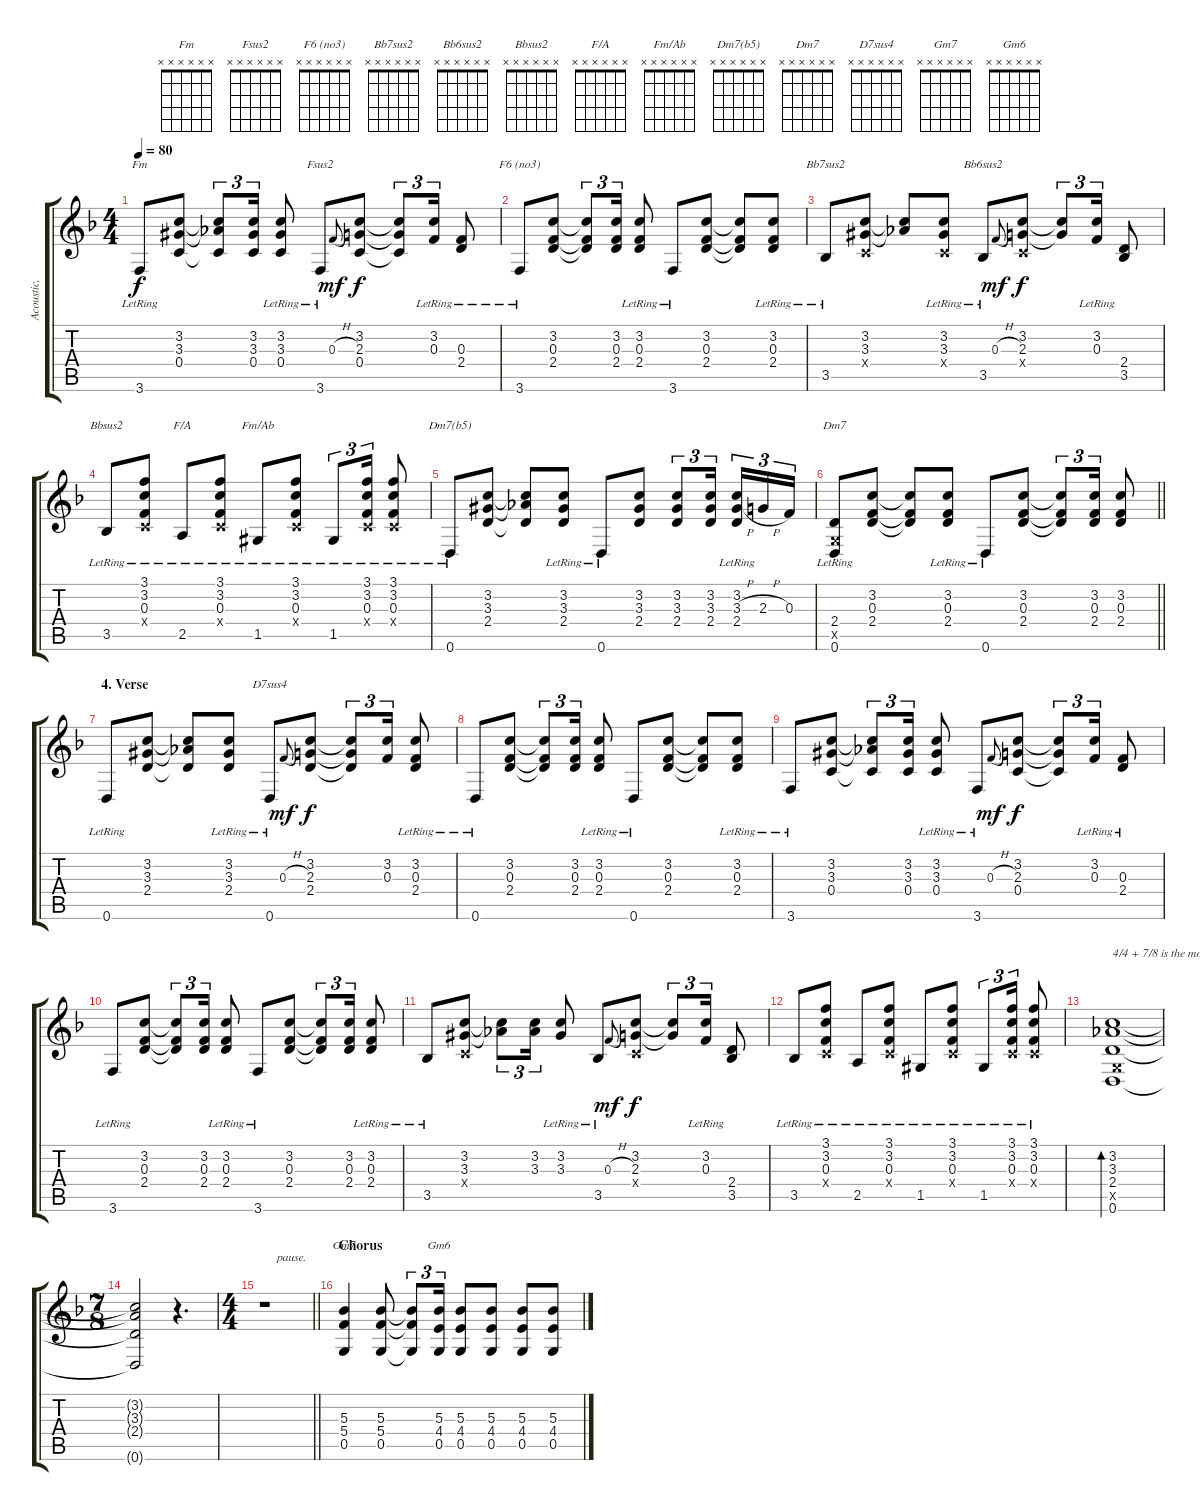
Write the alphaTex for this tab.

\track ("Acoustic, steel-stringed: main" "Acoustic, ") {instrument acousticguitarsteel}
\staff {score tabs}
\tuning (D4 A3 F3 C3 G2 D2) {hide}
\chord ("Fm" x x x x x x)
\chord ("Fsus2" x x x x x x)
\chord ("F6 (no3)" x x x x x x)
\chord ("Bb7sus2" x x x x x x)
\chord ("Bb6sus2" x x x x x x)
\chord ("Bbsus2" x x x x x x)
\chord ("F/A" x x x x x x)
\chord ("Fm/Ab" x x x x x x)
\chord ("Dm7(b5)" x x x x x x)
\chord ("Dm7" x x x x x x)
\chord ("D7sus4" x x x x x x)
\chord ("Gm7" x x x x x x)
\chord ("Gm6" x x x x x x)
\ts (4 4)
\tempo 80
\clef g2
\ks dminor
3.6{lr}.8{ch "Fm" dy f} (3.2 3.3{acc #} 0.4).8 (3.2{t} 3.3{t} 0.4{t}).8{tu (3 2)} (3.2 3.3{acc #} 0.4).16{tu (3 2)} (3.2{lr} 3.3{acc #} 0.4{lr}).8 3.6{lr}.8{ch "Fsus2"} 0.3{h}.8{gr onbeat dy mf} (3.2 2.3 0.4).8{dy f} (3.2{t} 2.3{t} 0.4{t}).8{tu (3 2)} (3.2{lr} 0.3).16{tu (3 2)} (0.3{lr} 2.4{lr}).8 |
3.6{lr}.8{ch "F6 (no3)"} (3.2 0.3 2.4).8 (3.2{t} 0.3{t} 2.4{t}).8{tu (3 2)} (3.2 0.3 2.4).16{tu (3 2)} (3.2{lr} 0.3{lr} 2.4{lr}).8 3.6{lr}.8 (3.2 0.3 2.4).8 (3.2{t} 0.3{t} 2.4{t}).8 (3.2{lr} 0.3{lr} 2.4{lr}).8 |
3.5{lr}.8{ch "Bb7sus2"} (3.2 3.3{acc #} 0.4{x}).8 (3.2{t} 3.3{t}).8 (3.2{lr} 3.3{lr acc #} 0.4{x}).8 3.5{lr}.8{ch "Bb6sus2"} 0.3{h}.8{gr onbeat dy mf} (3.2 2.3 0.4{x}).8{dy f} (3.2{t} 2.3{t}).8{tu (3 2)} (3.2{lr} 0.3{lr}).16{tu (3 2)} (2.4 3.5).8 |
3.5{lr}.8{ch "Bbsus2"} (3.1{lr} 3.2{lr} 0.3{lr} 0.4{x}).8 2.5{lr}.8{ch "F/A"} (3.1{lr} 3.2{lr} 0.3{lr} 0.4{x}).8 1.5{lr acc #}.8{ch "Fm/Ab"} (3.1{lr} 3.2{lr} 0.3{lr} 0.4{x}).8 1.5{lr acc #}.8{tu (3 2)} (3.1{lr} 3.2{lr} 0.3{lr} 0.4{x}).16{tu (3 2)} (3.1{lr} 3.2{lr} 0.3{lr} 0.4{x}).8 |
0.6{lr}.8{ch "Dm7(b5)"} (3.2 3.3{acc #} 2.4).8 (3.2{t} 3.3{t} 2.4{t}).8 (3.2{lr} 3.3{lr acc #} 2.4{lr}).8 0.6{lr}.8 (3.2 3.3{acc #} 2.4).8 (3.2 3.3{acc #} 2.4).8{tu (3 2)} (3.2 3.3{acc #} 2.4).16{tu (3 2) beam splitsecondary} (3.2{lr} 3.3{h lr acc #} 2.4{lr}).16{tu (3 2)} 2.3{h}.16{tu (3 2)} 0.3.16{tu (3 2)} |
\barLineRight lightlight
(2.4 0.5{x} 0.6{lr}).8{ch "Dm7"} (3.2 0.3 2.4).8 (3.2{t} 0.3{t} 2.4{t}).8 (3.2{lr} 0.3{lr} 2.4{lr}).8 0.6{lr}.8 (3.2 0.3 2.4).8 (3.2{t} 0.3{t} 2.4{t}).8{tu (3 2)} (3.2 0.3 2.4).16{tu (3 2)} (3.2 0.3 2.4).8 |
\section ("" "4. Verse")
0.6{lr}.8 (3.2 3.3{acc #} 2.4).8 (3.2{t} 3.3{t} 2.4{t}).8 (3.2{lr} 3.3{lr acc #} 2.4{lr}).8 0.6{lr}.8{ch "D7sus4"} 0.3{h}.8{gr onbeat dy mf} (3.2 2.3 2.4).8{dy f} (3.2{t} 2.3{t} 2.4{t}).8{tu (3 2)} (3.2 0.3).16{tu (3 2)} (3.2{lr} 0.3{lr} 2.4).8 |
0.6{lr}.8 (3.2 0.3 2.4).8 (3.2{t} 0.3{t} 2.4{t}).8{tu (3 2)} (3.2 0.3 2.4).16{tu (3 2)} (3.2{lr} 0.3{lr} 2.4{lr}).8 0.6{lr}.8 (3.2 0.3 2.4).8 (3.2{t} 0.3{t} 2.4{t}).8 (3.2{lr} 0.3{lr} 2.4).8 |
3.6{lr}.8 (3.2 3.3{acc #} 0.4).8 (3.2{t} 3.3{t} 0.4{t}).8{tu (3 2)} (3.2 3.3{acc #} 0.4).16{tu (3 2)} (3.2{lr} 3.3{acc #} 0.4{lr}).8 3.6{lr}.8 0.3{h}.8{gr onbeat dy mf} (3.2 2.3 0.4).8{dy f} (3.2{t} 2.3{t} 0.4{t}).8{tu (3 2)} (3.2{lr} 0.3).16{tu (3 2)} (0.3{lr} 2.4{lr}).8 |
3.6{lr}.8 (3.2 0.3 2.4).8 (3.2{t} 0.3{t} 2.4{t}).8{tu (3 2)} (3.2 0.3 2.4).16{tu (3 2)} (3.2{lr} 0.3{lr} 2.4{lr}).8 3.6{lr}.8 (3.2 0.3 2.4).8 (3.2{t} 0.3{t} 2.4{t}).8{tu (3 2)} (3.2 0.3 2.4).16{tu (3 2)} (3.2{lr} 0.3{lr} 2.4{lr}).8 |
3.5{lr}.8 (3.2 3.3{acc #} 0.4{x}).8 (3.2{t} 3.3{t}).8{tu (3 2)} (3.2 3.3).16{tu (3 2)} (3.2{lr} 3.3{lr acc #}).8 3.5{lr}.8 0.3{h}.8{gr onbeat dy mf} (3.2 2.3 0.4{x}).8{dy f} (3.2{t} 2.3{t}).8{tu (3 2)} (3.2{lr} 0.3{lr}).16{tu (3 2)} (2.4 3.5).8 |
3.5{lr}.8 (3.1{lr} 3.2{lr} 0.3{lr} 0.4{x}).8 2.5{lr}.8 (3.1{lr} 3.2{lr} 0.3{lr} 0.4{x}).8 1.5{lr acc #}.8 (3.1{lr} 3.2{lr} 0.3{lr} 0.4{x}).8 1.5{lr acc #}.8{tu (3 2)} (3.1{lr} 3.2{lr} 0.3{lr} 0.4{x}).16{tu (3 2)} (3.1{lr} 3.2{lr} 0.3{lr} 0.4{x}).8 |
(3.2 3.3 2.4 0.5{x} 0.6).1{bd 60 txt "4/4 + 7/8 is the most precise I can described this"} |
\ts (7 8)
(3.2{t} 3.3{t} 2.4{t} 0.6{t}).2 r.4{d} |
\ts (4 4)
\barLineRight lightlight
r.1{txt "    pause."} |
\section ("" "Chorus")
(5.3 5.4 0.5).4{ch "Gm7"} (5.3 5.4 0.5).8 (5.3{t} 5.4{t} 0.5{t}).8{tu (3 2)} (5.3 4.4 0.5).16{tu (3 2) ch "Gm6"} (5.3 4.4 0.5).8 (5.3 4.4 0.5).8 (5.3 4.4 0.5).8 (5.3 4.4 0.5).8
